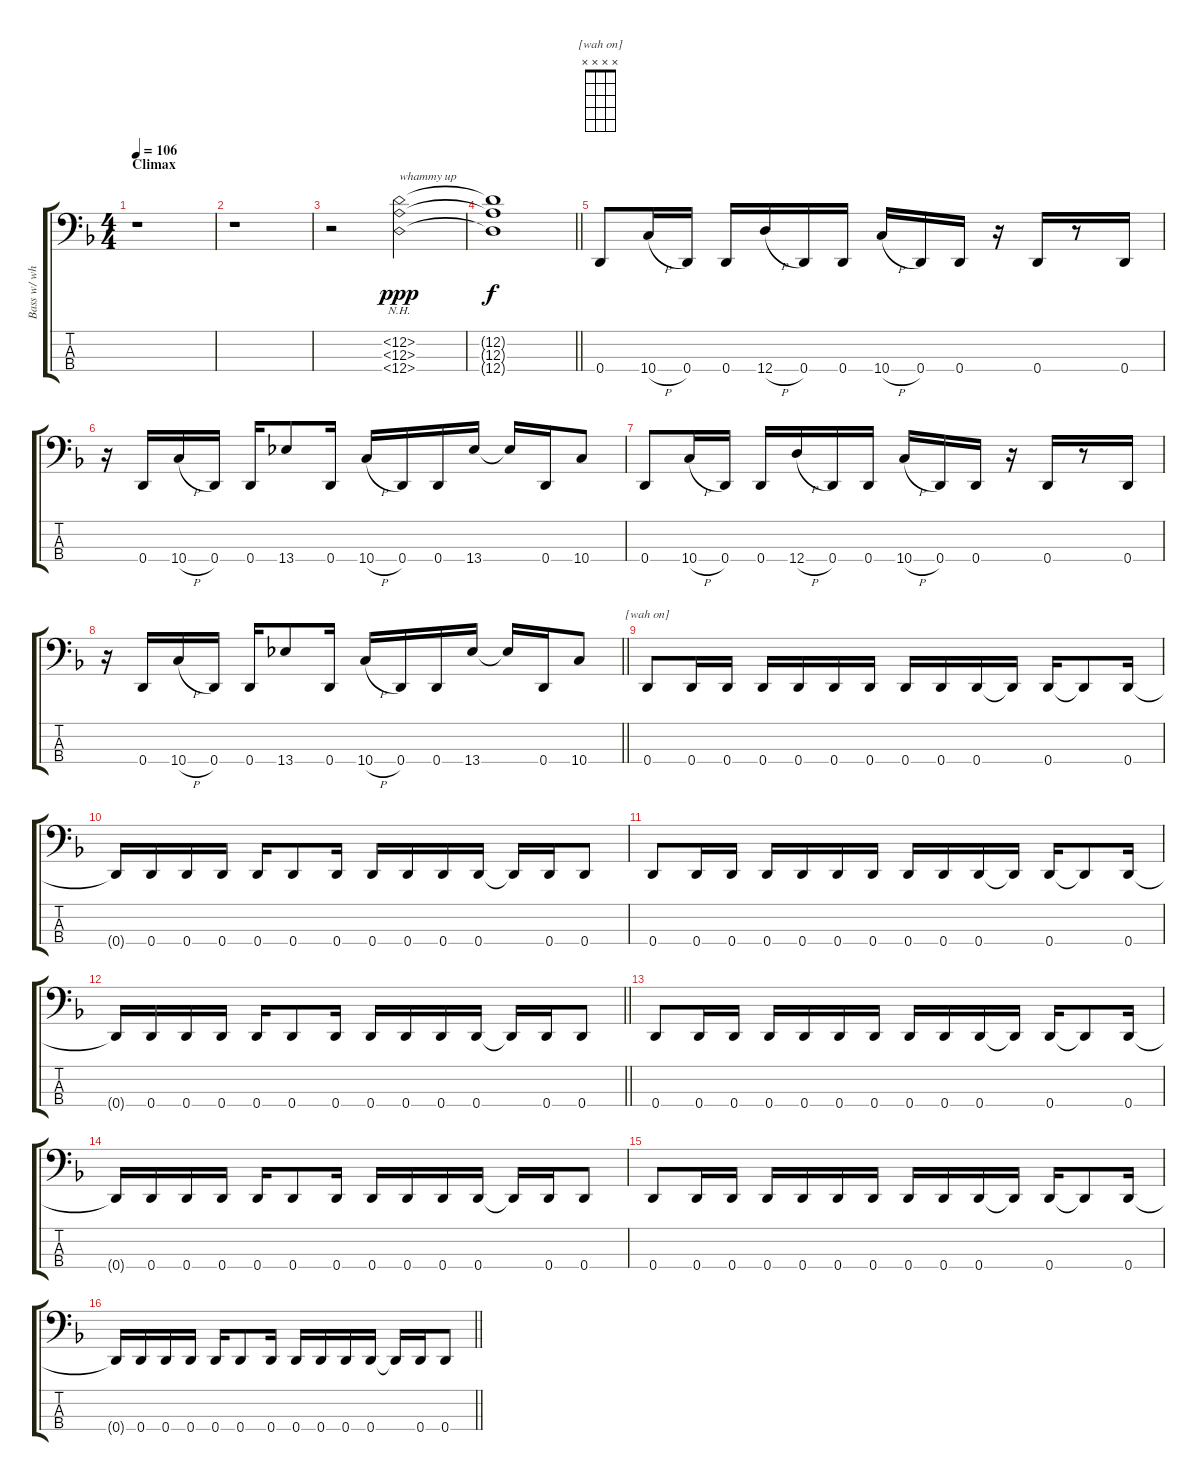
\track ("Bass w/ whammy and wah" "Bass w/ wh") {instrument electricbasspick}
\staff {score tabs}
\tuning (G2 D2 A1 D1) {hide}
\chord ("[wah on]" x x x x)
\ts (4 4)
\section ("" "Climax")
\tempo 106
\clef f4
\ks dminor
r.1{dy f} |
r.1 |
r.2 (12.2{nh} 12.3{nh} 12.4{nh}).2{txt "whammy up" dy ppp} |
\barLineRight lightlight
(12.2{t} 12.3{t} 12.4{t}).1{dy f} |
0.4.8 10.4{h}.16 0.4.16 0.4.16 12.4{h}.16 0.4.16 0.4.16 10.4{h}.16 0.4.16 0.4.16 r.16 0.4.16 r.8 0.4.16 |
r.16 0.4.16 10.4{h}.16 0.4.16 0.4.16 13.4.8 0.4.16 10.4{h}.16 0.4.16 0.4.16 13.4.16 13.4{t}.16 0.4.16 10.4.8 |
0.4.8 10.4{h}.16 0.4.16 0.4.16 12.4{h}.16 0.4.16 0.4.16 10.4{h}.16 0.4.16 0.4.16 r.16 0.4.16 r.8 0.4.16 |
\barLineRight lightlight
r.16 0.4.16 10.4{h}.16 0.4.16 0.4.16 13.4.8 0.4.16 10.4{h}.16 0.4.16 0.4.16 13.4.16 13.4{t}.16 0.4.16 10.4.8 |
0.4.8{ch "[wah on]"} 0.4.16 0.4.16 0.4.16 0.4.16 0.4.16 0.4.16 0.4.16 0.4.16 0.4.16 0.4{t}.16 0.4.16 0.4{t}.8 0.4.16 |
0.4{t}.16 0.4.16 0.4.16 0.4.16 0.4.16 0.4.8 0.4.16 0.4.16 0.4.16 0.4.16 0.4.16 0.4{t}.16 0.4.16 0.4.8 |
0.4.8 0.4.16 0.4.16 0.4.16 0.4.16 0.4.16 0.4.16 0.4.16 0.4.16 0.4.16 0.4{t}.16 0.4.16 0.4{t}.8 0.4.16 |
\barLineRight lightlight
0.4{t}.16 0.4.16 0.4.16 0.4.16 0.4.16 0.4.8 0.4.16 0.4.16 0.4.16 0.4.16 0.4.16 0.4{t}.16 0.4.16 0.4.8 |
0.4.8 0.4.16 0.4.16 0.4.16 0.4.16 0.4.16 0.4.16 0.4.16 0.4.16 0.4.16 0.4{t}.16 0.4.16 0.4{t}.8 0.4.16 |
0.4{t}.16 0.4.16 0.4.16 0.4.16 0.4.16 0.4.8 0.4.16 0.4.16 0.4.16 0.4.16 0.4.16 0.4{t}.16 0.4.16 0.4.8 |
0.4.8 0.4.16 0.4.16 0.4.16 0.4.16 0.4.16 0.4.16 0.4.16 0.4.16 0.4.16 0.4{t}.16 0.4.16 0.4{t}.8 0.4.16 |
\barLineRight lightlight
0.4{t}.16 0.4.16 0.4.16 0.4.16 0.4.16 0.4.8 0.4.16 0.4.16 0.4.16 0.4.16 0.4.16 0.4{t}.16 0.4.16 0.4.8
